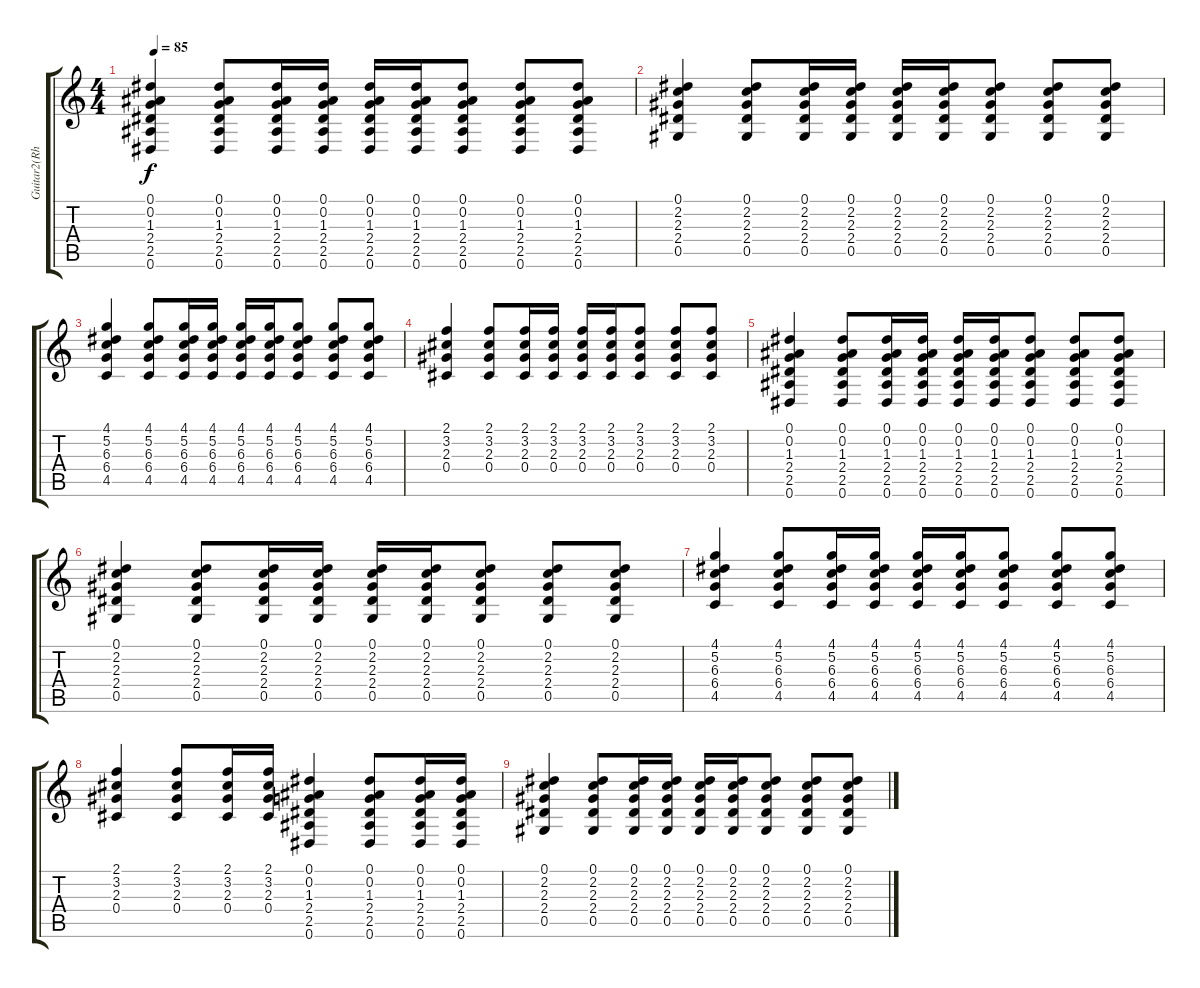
\track ("Guitar2(Rhythm1)" "Guitar2(Rh") {instrument acousticguitarsteel}
\staff {score tabs}
\tuning (Eb4 Bb3 Gb3 Db3 Ab2 Eb2) {hide}
\ts (4 4)
\tempo 85
\clef g2
\ks c
(0.1 0.2 1.3 2.4 2.5 0.6).4{dy f} (0.1 0.2 1.3 2.4 2.5 0.6).8 (0.1 0.2 1.3 2.4 2.5 0.6).16 (0.1 0.2 1.3 2.4 2.5 0.6).16 (0.1 0.2 1.3 2.4 2.5 0.6).16 (0.1 0.2 1.3 2.4 2.5 0.6).16 (0.1 0.2 1.3 2.4 2.5 0.6).8 (0.1 0.2 1.3 2.4 2.5 0.6).8 (0.1 0.2 1.3 2.4 2.5 0.6).8 |
(0.1 2.2 2.3 2.4 0.5).4 (0.1 2.2 2.3 2.4 0.5).8 (0.1 2.2 2.3 2.4 0.5).16 (0.1 2.2 2.3 2.4 0.5).16 (0.1 2.2 2.3 2.4 0.5).16 (0.1 2.2 2.3 2.4 0.5).16 (0.1 2.2 2.3 2.4 0.5).8 (0.1 2.2 2.3 2.4 0.5).8 (0.1 2.2 2.3 2.4 0.5).8 |
(4.1 5.2 6.3 6.4 4.5).4 (4.1 5.2 6.3 6.4 4.5).8 (4.1 5.2 6.3 6.4 4.5).16 (4.1 5.2 6.3 6.4 4.5).16 (4.1 5.2 6.3 6.4 4.5).16 (4.1 5.2 6.3 6.4 4.5).16 (4.1 5.2 6.3 6.4 4.5).8 (4.1 5.2 6.3 6.4 4.5).8 (4.1 5.2 6.3 6.4 4.5).8 |
(2.1 3.2 2.3 0.4).4 (2.1 3.2 2.3 0.4).8 (2.1 3.2 2.3 0.4).16 (2.1 3.2 2.3 0.4).16 (2.1 3.2 2.3 0.4).16 (2.1 3.2 2.3 0.4).16 (2.1 3.2 2.3 0.4).8 (2.1 3.2 2.3 0.4).8 (2.1 3.2 2.3 0.4).8 |
(0.1 0.2 1.3 2.4 2.5 0.6).4 (0.1 0.2 1.3 2.4 2.5 0.6).8 (0.1 0.2 1.3 2.4 2.5 0.6).16 (0.1 0.2 1.3 2.4 2.5 0.6).16 (0.1 0.2 1.3 2.4 2.5 0.6).16 (0.1 0.2 1.3 2.4 2.5 0.6).16 (0.1 0.2 1.3 2.4 2.5 0.6).8 (0.1 0.2 1.3 2.4 2.5 0.6).8 (0.1 0.2 1.3 2.4 2.5 0.6).8 |
(0.1 2.2 2.3 2.4 0.5).4 (0.1 2.2 2.3 2.4 0.5).8 (0.1 2.2 2.3 2.4 0.5).16 (0.1 2.2 2.3 2.4 0.5).16 (0.1 2.2 2.3 2.4 0.5).16 (0.1 2.2 2.3 2.4 0.5).16 (0.1 2.2 2.3 2.4 0.5).8 (0.1 2.2 2.3 2.4 0.5).8 (0.1 2.2 2.3 2.4 0.5).8 |
(4.1 5.2 6.3 6.4 4.5).4 (4.1 5.2 6.3 6.4 4.5).8 (4.1 5.2 6.3 6.4 4.5).16 (4.1 5.2 6.3 6.4 4.5).16 (4.1 5.2 6.3 6.4 4.5).16 (4.1 5.2 6.3 6.4 4.5).16 (4.1 5.2 6.3 6.4 4.5).8 (4.1 5.2 6.3 6.4 4.5).8 (4.1 5.2 6.3 6.4 4.5).8 |
(2.1 3.2 2.3 0.4).4 (2.1 3.2 2.3 0.4).8 (2.1 3.2 2.3 0.4).16 (2.1 3.2 2.3 0.4).16 (0.1 0.2 1.3 2.4 2.5 0.6).4 (0.1 0.2 1.3 2.4 2.5 0.6).8 (0.1 0.2 1.3 2.4 2.5 0.6).16 (0.1 0.2 1.3 2.4 2.5 0.6).16 |
(0.1 2.2 2.3 2.4 0.5).4 (0.1 2.2 2.3 2.4 0.5).8 (0.1 2.2 2.3 2.4 0.5).16 (0.1 2.2 2.3 2.4 0.5).16 (0.1 2.2 2.3 2.4 0.5).16 (0.1 2.2 2.3 2.4 0.5).16 (0.1 2.2 2.3 2.4 0.5).8 (0.1 2.2 2.3 2.4 0.5).8 (0.1 2.2 2.3 2.4 0.5).8
